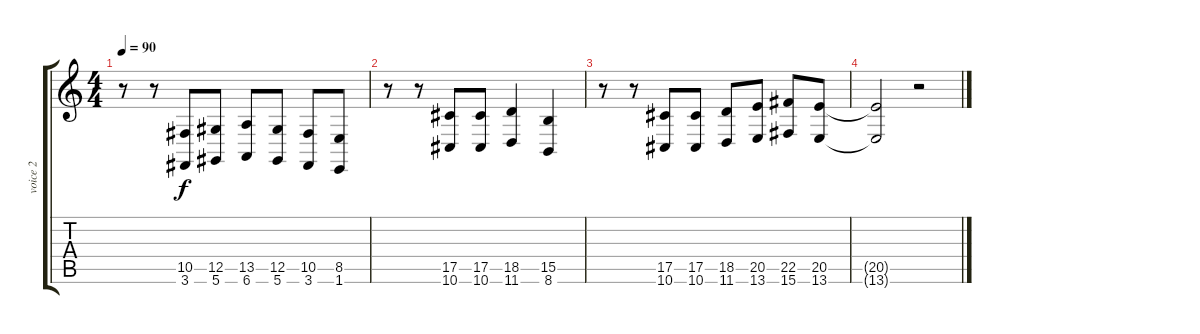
\track ("voice 2" "voice 2") {instrument choiraahs}
\staff {score tabs}
\tuning (Eb4 Bb3 Gb3 Db3 Ab2 Eb2) {hide}
\ts (4 4)
\tempo 90
\clef g2
\ks c
r.8{dy f} r.8 (10.5 3.6).8 (12.5 5.6).8 (13.5 6.6).8 (12.5 5.6).8 (10.5 3.6).8 (8.5 1.6).8 |
r.8 r.8 (17.5 10.6).8 (17.5 10.6).8 (18.5 11.6).4 (15.5 8.6).4 |
r.8 r.8 (17.5 10.6).8 (17.5 10.6).8 (18.5 11.6).8 (20.5 13.6).8 (22.5 15.6).8 (20.5 13.6).8 |
(20.5{t} 13.6{t}).2 r.2
